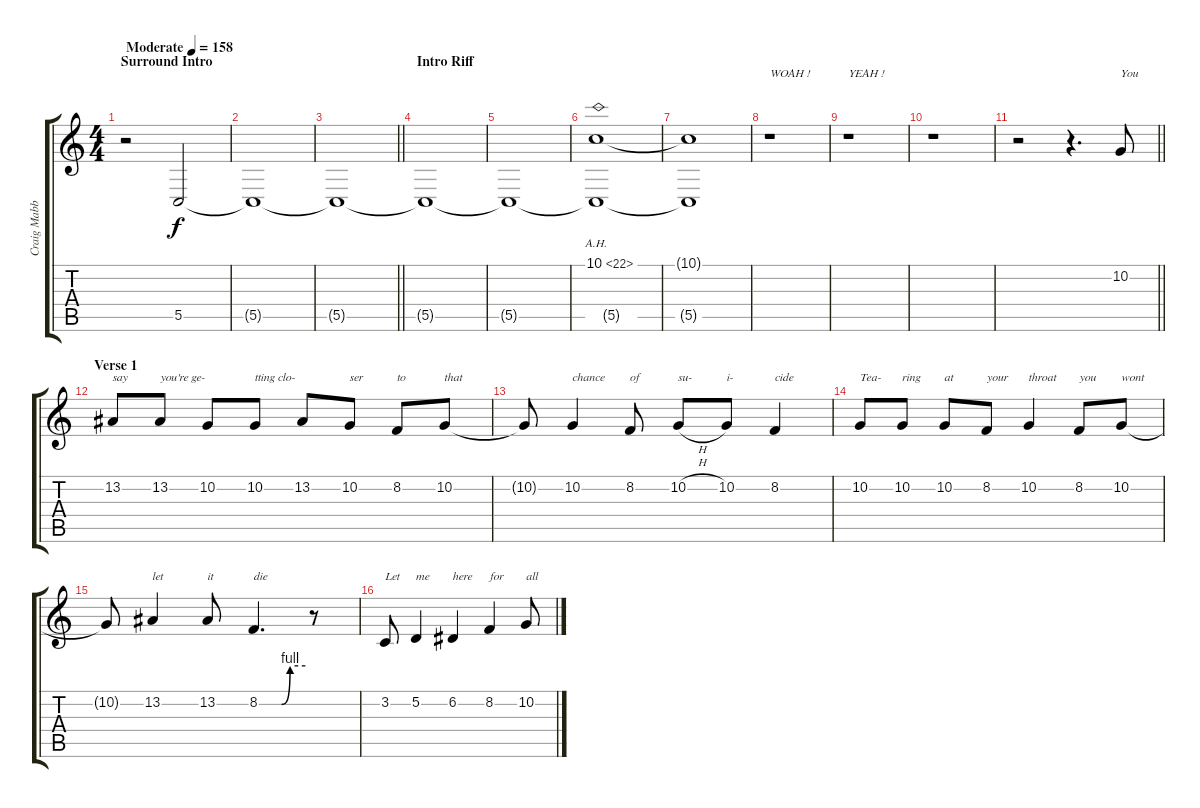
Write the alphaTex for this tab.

\track ("Craig Mabbit and Josh Todd [Vox]" "Craig Mabb") {instrument harmonica}
\staff {score tabs}
\tuning (D4 A3 F3 C3 G2 C2) {hide}
\ts (4 4)
\section ("" "Surround Intro")
\tempo (158 "Moderate")
\clef g2
\ks c
r.2{dy f instrument harmonica} 5.5.2{volume 10 instrument fx2soundtrack} |
5.5{t}.1 |
\barLineRight lightlight
5.5{t}.1 |
\section ("" "Intro Riff")
5.5{t}.1 |
5.5{t}.1 |
(10.1{ah 12} 5.5{t}).1{volume 13 instrument fx6goblins} |
(10.1{t} 5.5{t}).1 |
r.1{txt "WOAH !" instrument harmonica} |
r.1{txt "YEAH !"} |
r.1 |
\barLineRight lightlight
r.2 r.4{d} 10.2.8{txt "You"} |
\section ("" "Verse 1")
13.2.8{txt "say"} 13.2.8{txt "you're ge-"} 10.2.8 10.2.8{txt "tting clo-"} 13.2.8 10.2.8{txt "ser"} 8.2.8{txt "to"} 10.2.8{txt "that"} |
10.2{t}.8 10.2.4{txt "chance"} 8.2.8{txt "of"} 10.2{h}.8{txt "su-"} 10.2.8{txt "i-"} 8.2.4{txt "cide"} |
10.2.8{txt "Tea-"} 10.2.8{txt "ring"} 10.2.8{txt "at"} 8.2.8{txt "your"} 10.2.4{txt "throat"} 8.2.8{txt "you"} 10.2.8{txt "wont"} |
10.2{t}.8 13.2.4{txt "let "} 13.2.8{txt "it"} 8.2{be (custom 0 0 29 0 40 4 60 4)}.4{d txt "die"} r.8 |
3.2.8{txt "Let"} 5.2.4{txt "me"} 6.2.4{txt "here"} 8.2.4{txt "for"} 10.2.8{txt "all"}
